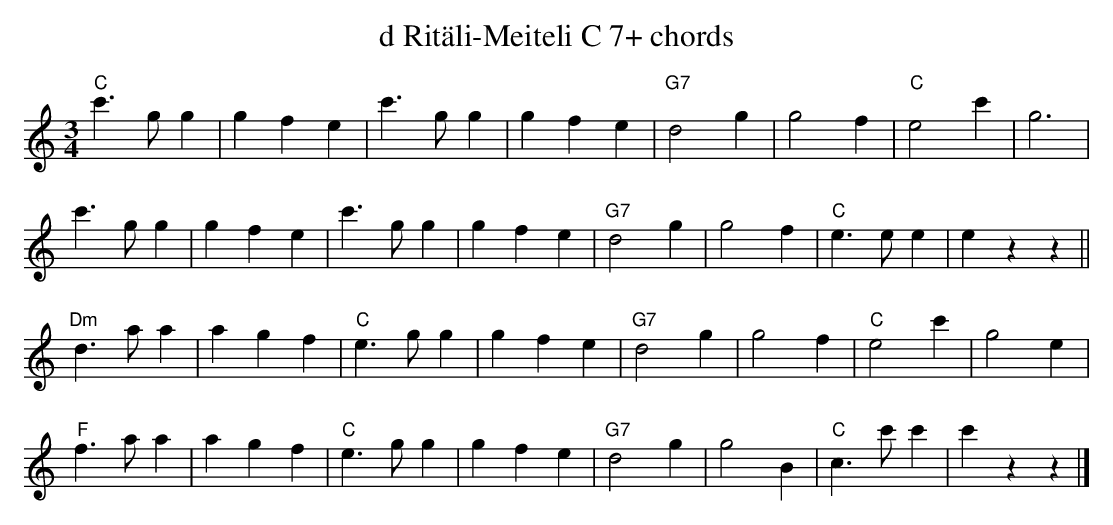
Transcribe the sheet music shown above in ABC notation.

X:1
T:d Ritäli-Meiteli C 7+ chords
M:3/4
L:1/4
K:Cmaj%%MIDI gchordon
"C"c'>gg | gfe | c'>gg | gfe | "G7"d2g | g2f | "C"e2c' | g3 |
c'>gg | gfe | c'>gg | gfe | "G7"d2g | g2f | "C"e>e e | e zz ||
"Dm"d>aa | agf | "C"e>gg | gfe | "G7"d2g | g2f | "C"e2c' | g2e |
"F"f>aa | agf | "C"e>gg | gfe | "G7"d2g | g2B | "C"c>c'c' | c'zz |]
